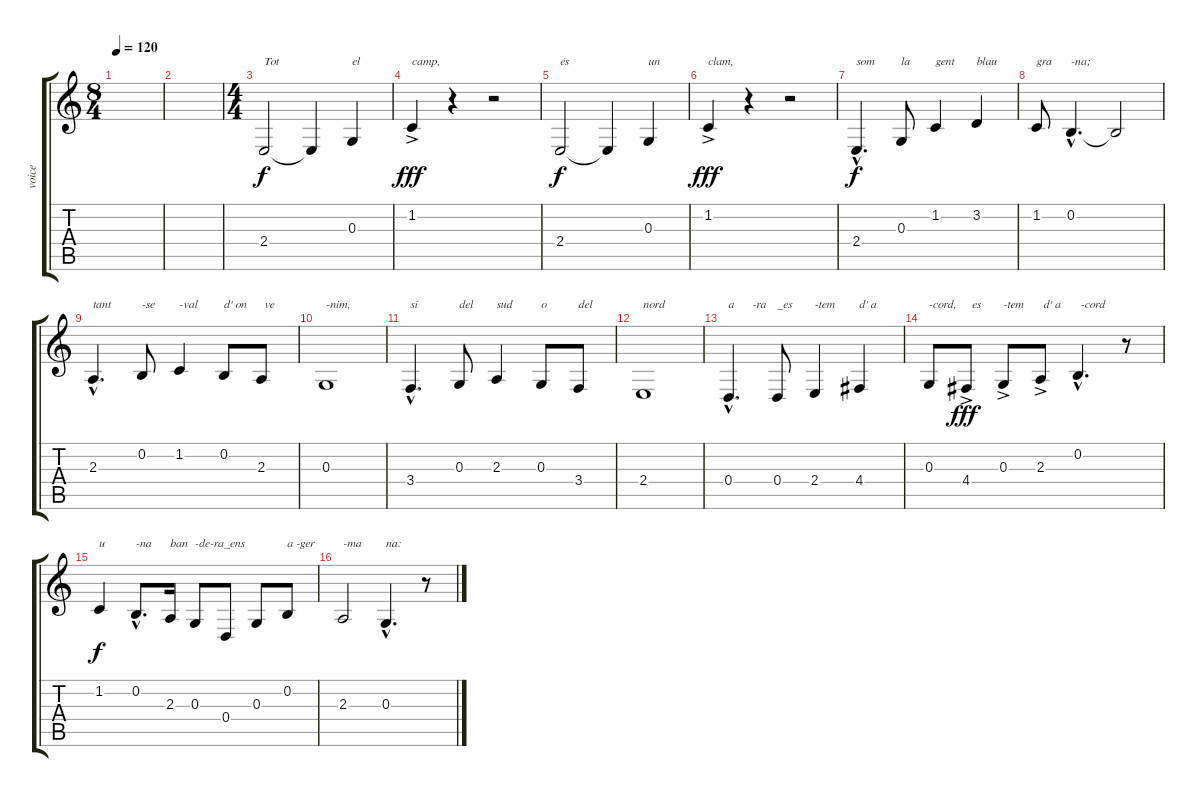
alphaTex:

\track ("voice" "voice") {instrument cello}
\staff {score tabs}
\tuning (E4 B3 G3 D3 A2 E2) {hide}
\ts (8 4)
\tempo 120
\clef g2
\ks c
|
|
\ts (4 4)
2.4.2{txt "Tot"} 2.4{t}.4 0.3.4{txt "el"} |
1.2{ac}.4{txt "camp," dy fff} r.4 r.2 |
2.4.2{txt "és" dy f} 2.4{t}.4 0.3.4{txt "un"} |
1.2{ac}.4{txt "clam," dy fff} r.4 r.2 |
2.4{hac}.4{d txt "som" dy f} 0.3.8{txt "la"} 1.2.4{txt "gent"} 3.2.4{txt "blau"} |
1.2.8{txt "gra"} 0.2{hac}.4{d txt "-na;"} 0.2{t}.2 |
2.3{hac}.4{d txt "tant"} 0.2.8{txt "-se"} 1.2.4{txt "-val"} 0.2.8{txt "d' on"} 2.3.8{txt " ve"} |
0.3.1{txt "-nim,"} |
3.4{hac}.4{d txt "si"} 0.3.8{txt "del"} 2.3.4{txt "sud"} 0.3.8{txt "o"} 3.4.8{txt "del"} |
2.4.1{txt "nord"} |
0.4{hac}.4{d txt "a      -ra"} 0.4.8{txt "_es"} 2.4.4{txt "-tem"} 4.4.4{txt "d' a"} |
0.3.8{txt "-cord,"} 4.4{ac}.8{txt "  es" dy fff} 0.3{ac}.8{txt "-tem"} 2.3{ac}.8{txt " d' a"} 0.2{hac}.4{d txt " -cord"} r.8 |
1.2.4{txt "u" dy f} 0.2{hac}.8{d txt "-na"} 2.3.16{txt "ban"} 0.3.8{txt "-de-ra_ens"} 0.4.8 0.3.8 0.2.8{txt "a -ger"} |
2.3.2{txt "-ma"} 0.3{hac}.4{d txt "na:"} r.8
